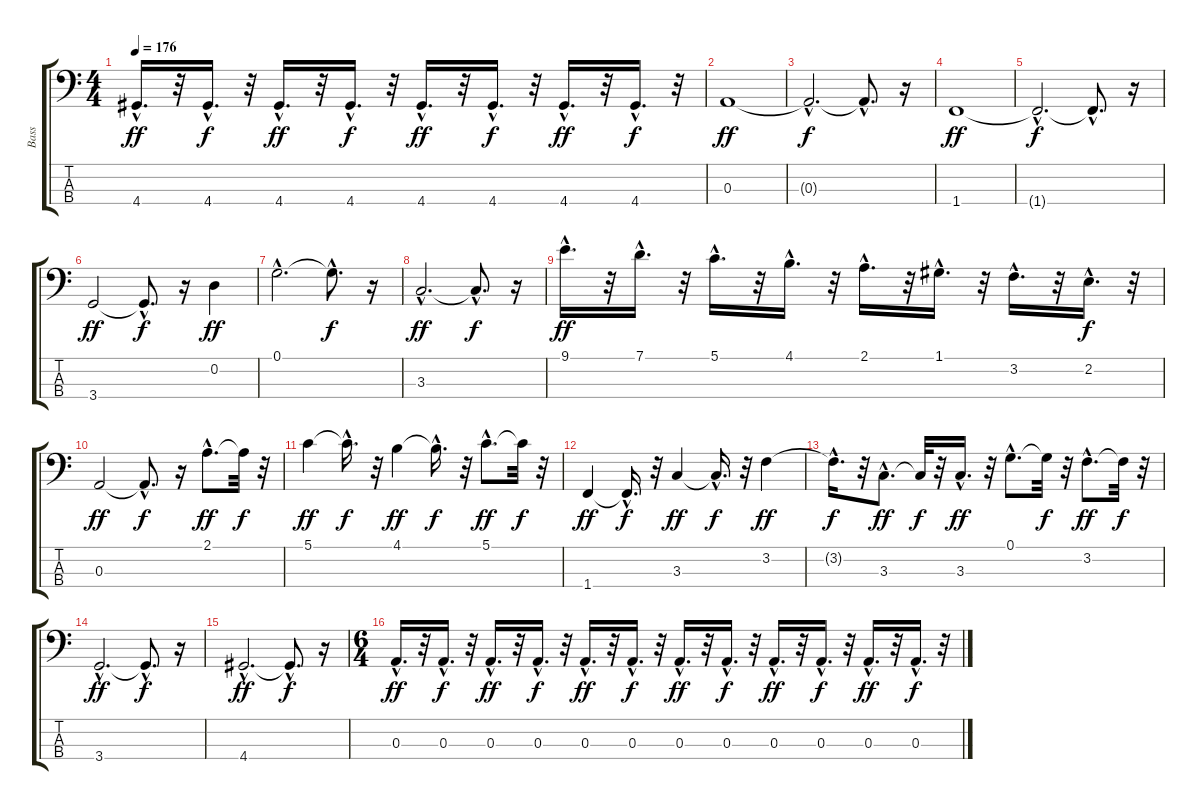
\track ("Bass" "Bass") {instrument electricbassfinger}
\staff {score tabs}
\tuning (G2 D2 A1 E1) {hide}
\ts (4 4)
\tempo 176
\clef f4
\ks c
4.4{hac}.16{d dy ff} r.32 4.4{hac}.16{d dy f} r.32 4.4{hac}.16{d dy ff} r.32 4.4{hac}.16{d dy f} r.32 4.4{hac}.16{d dy ff} r.32 4.4{hac}.16{d dy f} r.32 4.4{hac}.16{d dy ff} r.32 4.4{hac}.16{d dy f} r.32 |
0.3.1{dy ff} |
0.3{hac t}.2{d dy f} 0.3{hac t}.8{d} r.16 |
1.4.1{dy ff} |
1.4{hac t}.2{d dy f} 1.4{hac t}.8{d} r.16 |
3.4.2{dy ff} 3.4{hac t}.8{d dy f} r.16 0.2.4{dy ff} |
0.1{hac}.2{d} 0.1{hac t}.8{d dy f} r.16 |
3.3{hac}.2{d dy ff} 3.3{hac t}.8{d dy f} r.16 |
9.1{hac}.16{d dy ff} r.32 7.1{hac}.16{d} r.32 5.1{hac}.16{d} r.32 4.1{hac}.16{d} r.32 2.1{hac}.16{d} r.32 1.1{hac}.16{d} r.32 3.2{hac}.16{d} r.32 2.2{hac}.16{d dy f} r.32 |
0.3.2{dy ff} 0.3{hac t}.8{d dy f} r.16 2.1{hac}.8{d dy ff} 2.1{t}.32{dy f} r.32 |
5.1.4{dy ff} 5.1{hac t}.16{d dy f} r.32 4.1.4{dy ff} 4.1{hac t}.16{d dy f} r.32 5.1{hac}.8{d dy ff} 5.1{t}.32{dy f} r.32 |
1.4.4{dy ff} 1.4{hac t}.16{d dy f} r.32 3.3.4{dy ff} 3.3{hac t}.16{d dy f} r.32 3.2.4{dy ff} |
3.2{hac t}.16{d dy f} r.32 3.3{hac}.8{d dy ff} 3.3{t}.32{dy f} r.32 3.3{hac}.16{d dy ff} r.32 0.1{hac}.8{d} 0.1{t}.32{dy f} r.32 3.2{hac}.8{d dy ff} 3.2{t}.32{dy f} r.32 |
3.4{hac}.2{d dy ff} 3.4{hac t}.8{d dy f} r.16 |
4.4{hac}.2{d dy ff} 4.4{hac t}.8{d dy f} r.16 |
\ts (6 4)
0.3{hac}.16{d dy ff} r.32 0.3{hac}.16{d dy f} r.32 0.3{hac}.16{d dy ff} r.32 0.3{hac}.16{d dy f} r.32 0.3{hac}.16{d dy ff} r.32 0.3{hac}.16{d dy f} r.32 0.3{hac}.16{d dy ff} r.32 0.3{hac}.16{d dy f} r.32 0.3{hac}.16{d dy ff} r.32 0.3{hac}.16{d dy f} r.32 0.3{hac}.16{d dy ff} r.32 0.3{hac}.16{d dy f} r.32
